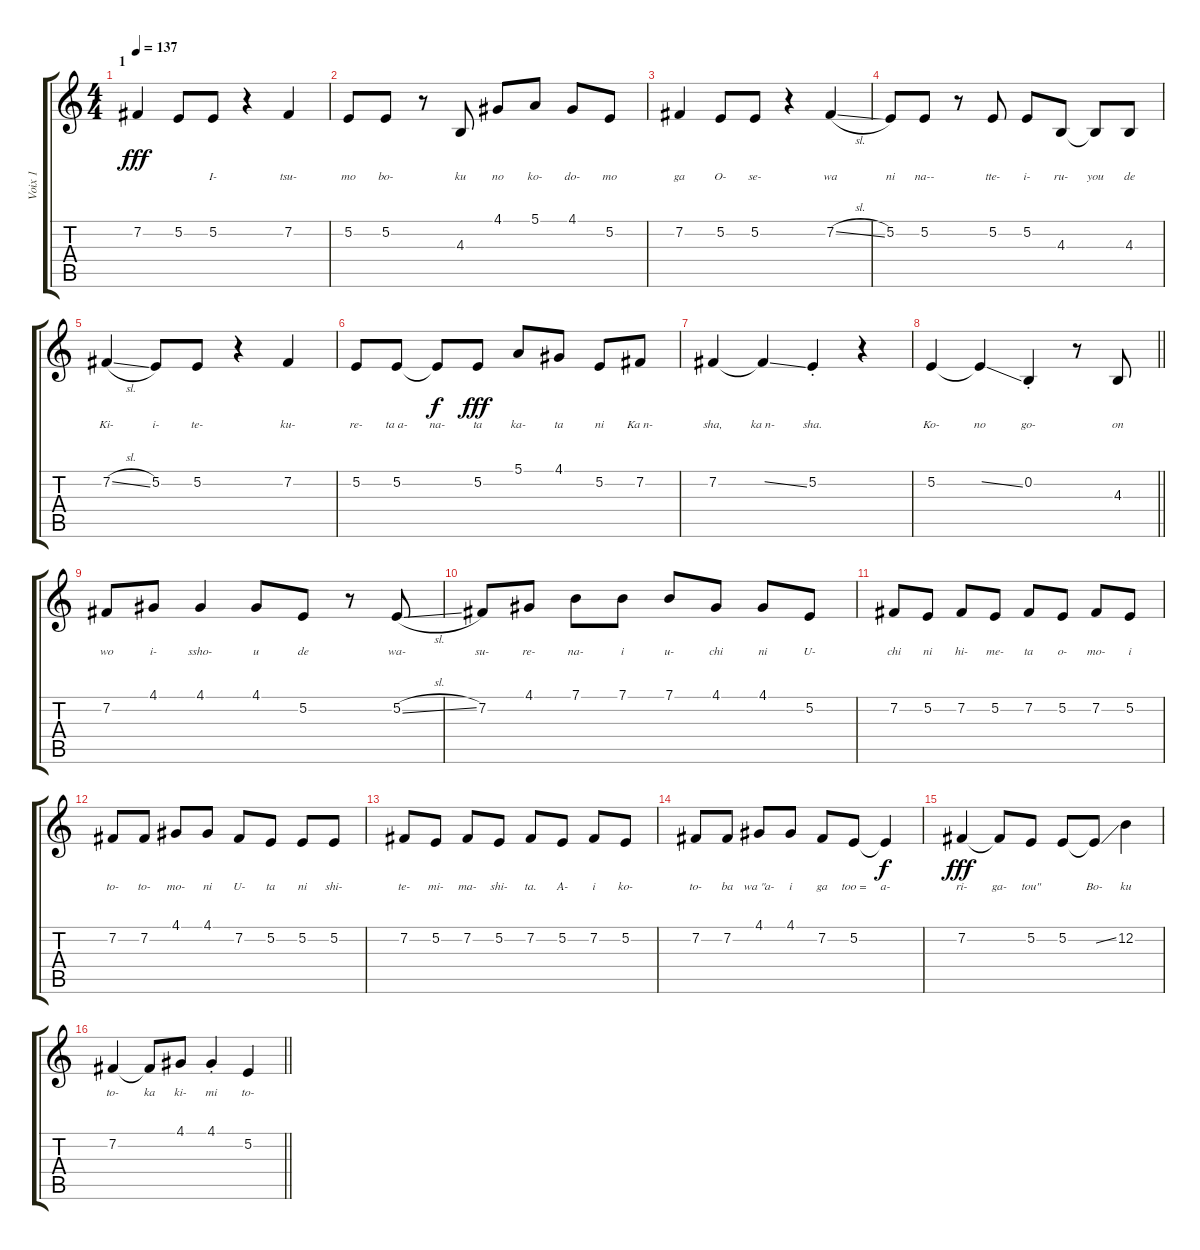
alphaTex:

\track ("Voix 1" "Voix 1") {instrument clarinet}
\staff {score tabs}
\tuning (E4 B3 G3 D3 A2 E2) {hide}
\ts (4 4)
\section ("" "1")
\tempo 137
\clef g2
\ks c
7.2.4{lyrics (0 "") lyrics (1 "") lyrics (2 "") lyrics (3 "") lyrics (4 "") dy fff} 5.2.8{lyrics (0 "") lyrics (1 "") lyrics (2 "") lyrics (3 "") lyrics (4 "")} 5.2.8{lyrics (0 "I-") lyrics (1 "") lyrics (2 "") lyrics (3 "") lyrics (4 "")} r.4 7.2.4{lyrics (0 "tsu-") lyrics (1 "") lyrics (2 "") lyrics (3 "") lyrics (4 "")} |
5.2.8{lyrics (0 "mo") lyrics (1 "") lyrics (2 "") lyrics (3 "") lyrics (4 "")} 5.2.8{lyrics (0 "bo-") lyrics (1 "") lyrics (2 "") lyrics (3 "") lyrics (4 "")} r.8 4.3.8{lyrics (0 "ku") lyrics (1 "") lyrics (2 "") lyrics (3 "") lyrics (4 "")} 4.1.8{lyrics (0 "no") lyrics (1 "") lyrics (2 "") lyrics (3 "") lyrics (4 "")} 5.1.8{lyrics (0 "ko-") lyrics (1 "") lyrics (2 "") lyrics (3 "") lyrics (4 "")} 4.1.8{lyrics (0 "do-") lyrics (1 "") lyrics (2 "") lyrics (3 "") lyrics (4 "")} 5.2.8{lyrics (0 "mo") lyrics (1 "") lyrics (2 "") lyrics (3 "") lyrics (4 "")} |
7.2.4{lyrics (0 "ga") lyrics (1 "") lyrics (2 "") lyrics (3 "") lyrics (4 "")} 5.2.8{lyrics (0 "O-") lyrics (1 "") lyrics (2 "") lyrics (3 "") lyrics (4 "")} 5.2.8{lyrics (0 "se-") lyrics (1 "") lyrics (2 "") lyrics (3 "") lyrics (4 "")} r.4 7.2{sl}.4{lyrics (0 "wa") lyrics (1 "") lyrics (2 "") lyrics (3 "") lyrics (4 "")} |
5.2.8{lyrics (0 "ni") lyrics (1 "") lyrics (2 "") lyrics (3 "") lyrics (4 "")} 5.2.8{lyrics (0 "na--") lyrics (1 "") lyrics (2 "") lyrics (3 "") lyrics (4 "")} r.8 5.2.8{lyrics (0 "tte-") lyrics (1 "") lyrics (2 "") lyrics (3 "") lyrics (4 "")} 5.2.8{lyrics (0 "i-") lyrics (1 "") lyrics (2 "") lyrics (3 "") lyrics (4 "")} 4.3.8{lyrics (0 "ru-") lyrics (1 "") lyrics (2 "") lyrics (3 "") lyrics (4 "")} 4.3{t}.8{lyrics (0 "you") lyrics (1 "") lyrics (2 "") lyrics (3 "") lyrics (4 "")} 4.3.8{lyrics (0 "de") lyrics (1 "") lyrics (2 "") lyrics (3 "") lyrics (4 "")} |
7.2{sl}.4{lyrics (0 "Ki-") lyrics (1 "") lyrics (2 "") lyrics (3 "") lyrics (4 "")} 5.2.8{lyrics (0 "i-") lyrics (1 "") lyrics (2 "") lyrics (3 "") lyrics (4 "")} 5.2.8{lyrics (0 "te-") lyrics (1 "") lyrics (2 "") lyrics (3 "") lyrics (4 "")} r.4 7.2.4{lyrics (0 "ku-") lyrics (1 "") lyrics (2 "") lyrics (3 "") lyrics (4 "")} |
5.2.8{lyrics (0 "re-") lyrics (1 "") lyrics (2 "") lyrics (3 "") lyrics (4 "")} 5.2.8{lyrics (0 "ta a-") lyrics (1 "") lyrics (2 "") lyrics (3 "") lyrics (4 "")} 5.2{t}.8{lyrics (0 "na-") lyrics (1 "") lyrics (2 "") lyrics (3 "") lyrics (4 "") dy f} 5.2.8{lyrics (0 "ta") lyrics (1 "") lyrics (2 "") lyrics (3 "") lyrics (4 "") dy fff} 5.1.8{lyrics (0 "ka-") lyrics (1 "") lyrics (2 "") lyrics (3 "") lyrics (4 "")} 4.1.8{lyrics (0 "ta") lyrics (1 "") lyrics (2 "") lyrics (3 "") lyrics (4 "")} 5.2.8{lyrics (0 "ni") lyrics (1 "") lyrics (2 "") lyrics (3 "") lyrics (4 "")} 7.2.8{lyrics (0 "Ka n-") lyrics (1 "") lyrics (2 "") lyrics (3 "") lyrics (4 "")} |
7.2.4{lyrics (0 "sha,") lyrics (1 "") lyrics (2 "") lyrics (3 "") lyrics (4 "")} 7.2{ss t}.4{lyrics (0 "ka n-") lyrics (1 "") lyrics (2 "") lyrics (3 "") lyrics (4 "")} 5.2{st}.4{lyrics (0 "sha.") lyrics (1 "") lyrics (2 "") lyrics (3 "") lyrics (4 "")} r.4 |
\barLineRight lightlight
5.2.4{lyrics (0 "Ko-") lyrics (1 "") lyrics (2 "") lyrics (3 "") lyrics (4 "")} 5.2{ss t}.4{lyrics (0 "no") lyrics (1 "") lyrics (2 "") lyrics (3 "") lyrics (4 "")} 0.2{st}.4{lyrics (0 "go-") lyrics (1 "") lyrics (2 "") lyrics (3 "") lyrics (4 "")} r.8 4.3.8{lyrics (0 "on") lyrics (1 "") lyrics (2 "") lyrics (3 "") lyrics (4 "")} |
7.2.8{lyrics (0 "wo") lyrics (1 "") lyrics (2 "") lyrics (3 "") lyrics (4 "")} 4.1.8{lyrics (0 "i-") lyrics (1 "") lyrics (2 "") lyrics (3 "") lyrics (4 "")} 4.1.4{lyrics (0 "ssho-") lyrics (1 "") lyrics (2 "") lyrics (3 "") lyrics (4 "")} 4.1.8{lyrics (0 "u") lyrics (1 "") lyrics (2 "") lyrics (3 "") lyrics (4 "")} 5.2.8{lyrics (0 "de") lyrics (1 "") lyrics (2 "") lyrics (3 "") lyrics (4 "")} r.8 5.2{sl}.8{lyrics (0 "wa-") lyrics (1 "") lyrics (2 "") lyrics (3 "") lyrics (4 "")} |
7.2.8{lyrics (0 "su-") lyrics (1 "") lyrics (2 "") lyrics (3 "") lyrics (4 "")} 4.1.8{lyrics (0 "re-") lyrics (1 "") lyrics (2 "") lyrics (3 "") lyrics (4 "")} 7.1.8{lyrics (0 "na-") lyrics (1 "") lyrics (2 "") lyrics (3 "") lyrics (4 "")} 7.1.8{lyrics (0 "i") lyrics (1 "") lyrics (2 "") lyrics (3 "") lyrics (4 "")} 7.1.8{lyrics (0 "u-") lyrics (1 "") lyrics (2 "") lyrics (3 "") lyrics (4 "")} 4.1.8{lyrics (0 "chi") lyrics (1 "") lyrics (2 "") lyrics (3 "") lyrics (4 "")} 4.1.8{lyrics (0 "ni") lyrics (1 "") lyrics (2 "") lyrics (3 "") lyrics (4 "")} 5.2.8{lyrics (0 "U-") lyrics (1 "") lyrics (2 "") lyrics (3 "") lyrics (4 "")} |
7.2.8{lyrics (0 "chi") lyrics (1 "") lyrics (2 "") lyrics (3 "") lyrics (4 "")} 5.2.8{lyrics (0 "ni") lyrics (1 "") lyrics (2 "") lyrics (3 "") lyrics (4 "")} 7.2.8{lyrics (0 "hi-") lyrics (1 "") lyrics (2 "") lyrics (3 "") lyrics (4 "")} 5.2.8{lyrics (0 "me-") lyrics (1 "") lyrics (2 "") lyrics (3 "") lyrics (4 "")} 7.2.8{lyrics (0 "ta") lyrics (1 "") lyrics (2 "") lyrics (3 "") lyrics (4 "")} 5.2.8{lyrics (0 "o-") lyrics (1 "") lyrics (2 "") lyrics (3 "") lyrics (4 "")} 7.2.8{lyrics (0 "mo-") lyrics (1 "") lyrics (2 "") lyrics (3 "") lyrics (4 "")} 5.2.8{lyrics (0 "i") lyrics (1 "") lyrics (2 "") lyrics (3 "") lyrics (4 "")} |
7.2.8{lyrics (0 "to-") lyrics (1 "") lyrics (2 "") lyrics (3 "") lyrics (4 "")} 7.2.8{lyrics (0 "to-") lyrics (1 "") lyrics (2 "") lyrics (3 "") lyrics (4 "")} 4.1.8{lyrics (0 "mo-") lyrics (1 "") lyrics (2 "") lyrics (3 "") lyrics (4 "")} 4.1.8{lyrics (0 "ni") lyrics (1 "") lyrics (2 "") lyrics (3 "") lyrics (4 "")} 7.2.8{lyrics (0 "U-") lyrics (1 "") lyrics (2 "") lyrics (3 "") lyrics (4 "")} 5.2.8{lyrics (0 "ta") lyrics (1 "") lyrics (2 "") lyrics (3 "") lyrics (4 "")} 5.2.8{lyrics (0 "ni") lyrics (1 "") lyrics (2 "") lyrics (3 "") lyrics (4 "")} 5.2.8{lyrics (0 "shi-") lyrics (1 "") lyrics (2 "") lyrics (3 "") lyrics (4 "")} |
7.2.8{lyrics (0 "te-") lyrics (1 "") lyrics (2 "") lyrics (3 "") lyrics (4 "")} 5.2.8{lyrics (0 "mi-") lyrics (1 "") lyrics (2 "") lyrics (3 "") lyrics (4 "")} 7.2.8{lyrics (0 "ma-") lyrics (1 "") lyrics (2 "") lyrics (3 "") lyrics (4 "")} 5.2.8{lyrics (0 "shi-") lyrics (1 "") lyrics (2 "") lyrics (3 "") lyrics (4 "")} 7.2.8{lyrics (0 "ta.") lyrics (1 "") lyrics (2 "") lyrics (3 "") lyrics (4 "")} 5.2.8{lyrics (0 "A-") lyrics (1 "") lyrics (2 "") lyrics (3 "") lyrics (4 "")} 7.2.8{lyrics (0 "i") lyrics (1 "") lyrics (2 "") lyrics (3 "") lyrics (4 "")} 5.2.8{lyrics (0 "ko-") lyrics (1 "") lyrics (2 "") lyrics (3 "") lyrics (4 "")} |
7.2.8{lyrics (0 "to-") lyrics (1 "") lyrics (2 "") lyrics (3 "") lyrics (4 "")} 7.2.8{lyrics (0 "ba") lyrics (1 "") lyrics (2 "") lyrics (3 "") lyrics (4 "")} 4.1.8{lyrics (0 "wa \"a-") lyrics (1 "") lyrics (2 "") lyrics (3 "") lyrics (4 "")} 4.1.8{lyrics (0 "i") lyrics (1 "") lyrics (2 "") lyrics (3 "") lyrics (4 "")} 7.2.8{lyrics (0 "ga") lyrics (1 "") lyrics (2 "") lyrics (3 "") lyrics (4 "")} 5.2.8{lyrics (0 "too =") lyrics (1 "") lyrics (2 "") lyrics (3 "") lyrics (4 "")} 5.2{t}.4{lyrics (0 "a-") lyrics (1 "") lyrics (2 "") lyrics (3 "") lyrics (4 "") dy f} |
7.2.4{lyrics (0 "ri-") lyrics (1 "") lyrics (2 "") lyrics (3 "") lyrics (4 "") dy fff} 7.2{t}.8{lyrics (0 "ga-") lyrics (1 "") lyrics (2 "") lyrics (3 "") lyrics (4 "")} 5.2.8{lyrics (0 "tou\"") lyrics (1 "") lyrics (2 "") lyrics (3 "") lyrics (4 "")} 5.2.8{lyrics (0 "") lyrics (1 "") lyrics (2 "") lyrics (3 "") lyrics (4 "")} 5.2{ss t}.8{lyrics (0 "Bo-") lyrics (1 "") lyrics (2 "") lyrics (3 "") lyrics (4 "")} 12.2.4{lyrics (0 "ku") lyrics (1 "") lyrics (2 "") lyrics (3 "") lyrics (4 "")} |
\barLineRight lightlight
7.2.4{lyrics (0 "to-") lyrics (1 "") lyrics (2 "") lyrics (3 "") lyrics (4 "")} 7.2{t}.8{lyrics (0 "ka") lyrics (1 "") lyrics (2 "") lyrics (3 "") lyrics (4 "")} 4.1.8{lyrics (0 "ki-") lyrics (1 "") lyrics (2 "") lyrics (3 "") lyrics (4 "")} 4.1{st}.4{lyrics (0 "mi") lyrics (1 "") lyrics (2 "") lyrics (3 "") lyrics (4 "")} 5.2.4{lyrics (0 "to-") lyrics (1 "") lyrics (2 "") lyrics (3 "") lyrics (4 "")}
